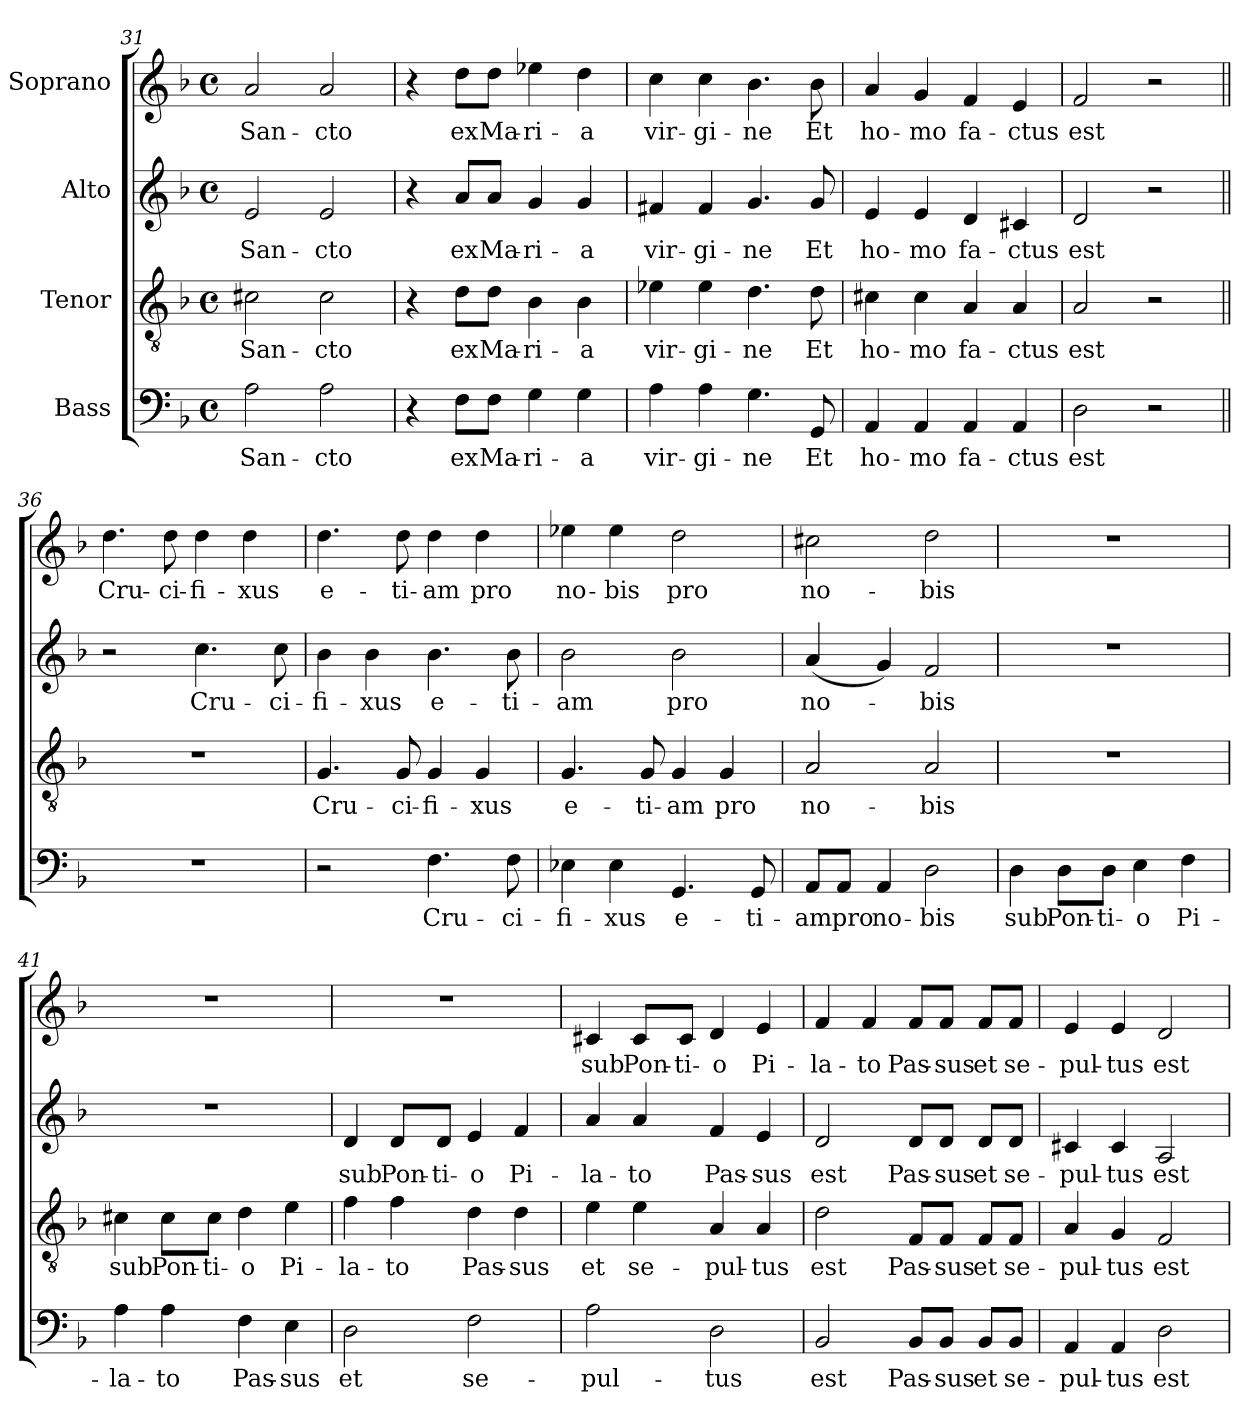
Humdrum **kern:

**kern	**text	**kern	**text	**kern	**text	**kern	**text
*part4	*part4	*part3	*part3	*part2	*part2	*part1	*part1
*staff4	*staff4	*staff3	*staff3	*staff2	*staff2	*staff1	*staff1
*I"Bass	*	*I"Tenor	*	*I"Alto	*	*I"Soprano	*
!!LO:LB:g=z
*clefF4	*	*clefGv2	*	*clefG2	*	*clefG2	*
*k[b-]	*	*k[b-]	*	*k[b-]	*	*k[b-]	*
*F:	*	*F:	*	*F:	*	*F:	*
*M4/4	*	*M4/4	*	*M4/4	*	*M4/4	*
*met(c)	*	*met(c)	*	*met(c)	*	*met(c)	*
=31	=31	=31	=31	=31	=31	=31	=31
2A\	San-	2c#X\	San-	2e/	San-	2a/	San-
2A\	-cto	2c#\	-cto	2e/	-cto	2a/	-cto
=32	=32	=32	=32	=32	=32	=32	=32
4r	.	4r	.	4r	.	4r	.
8F\L	ex	8d\L	ex	8a/L	ex	8dd\L	ex
8F\J	Ma-	8d\J	Ma-	8a/J	Ma-	8dd\J	Ma-
4G\	-ri-	4B-\	-ri-	4g/	-ri-	4ee-X\	-ri-
4G\	-a	4B-\	-a	4g/	-a	4dd\	-a
=33	=33	=33	=33	=33	=33	=33	=33
4A\	vir-	4e-X\	vir-	4f#X/	vir-	4cc\	vir-
4A\	-gi-	4e-\	-gi-	4f#/	-gi-	4cc\	-gi-
4.G\	-ne	4.d\	-ne	4.g/	-ne	4.b-\	-ne
8GG/	Et	8d\	Et	8g/	Et	8b-\	Et
=34	=34	=34	=34	=34	=34	=34	=34
4AA/	-ho-	4c#X\	ho-	4e/	ho-	4a/	ho-
4AA/	mo	4c#\	-mo	4e/	-mo	4g/	-mo
4AA/	-fa-	4A/	fa-	4d/	fa-	4f/	fa-
4AA/	-ctus	4A/	-ctus	4c#X/	-ctus	4e/	-ctus
=35	=35	=35	=35	=35	=35	=35	=35
2D\	est	2A/	est	2d/	est	2f/	est
2r	.	2r	.	2r	.	2r	.
!!LO:PB:g=z
=36||	=36||	=36||	=36||	=36||	=36||	=36||	=36||
1r	.	1r	.	2r	.	4.dd\	Cru-
.	.	.	.	.	.	8dd\	-ci-
.	.	.	.	4.cc\	Cru-	4dd\	-fi-
.	.	.	.	.	.	4dd\	-xus
.	.	.	.	8cc\	-ci-	.	.
=37	=37	=37	=37	=37	=37	=37	=37
2r	.	4.G/	Cru-	4b-\	-fi-	4.dd\	e-
.	.	.	.	4b-\	-xus	.	.
.	.	8G/	-ci-	.	.	8dd\	-ti-
4.F\	Cru-	4G/	-fi-	4.b-\	e-	4dd\	-am
.	.	4G/	-xus	.	.	4dd\	pro
8F\	-ci-	.	.	8b-\	-ti-	.	.
=38	=38	=38	=38	=38	=38	=38	=38
4E-X\	-fi-	4.G/	e-	2b-\	-am	4ee-X\	no-
4E-\	-xus	.	.	.	.	4ee-\	-bis
.	.	8G/	-ti-	.	.	.	.
4.GG/	e-	4G/	-am	2b-\	pro	2dd\	pro
.	.	4G/	pro	.	.	.	.
8GG/	-ti-	.	.	.	.	.	.
=39	=39	=39	=39	=39	=39	=39	=39
8AA/L	-am	2A/	no-	(4a/	no-	2cc#X\	no-
8AA/J	pro	.	.	.	.	.	.
4AA/	no-	.	.	4g/)	.	.	.
2D\	-bis	2A/	-bis	2f/	-bis	2dd\	-bis
=40	=40	=40	=40	=40	=40	=40	=40
4D\	sub	1r	.	1r	.	1r	.
8D\L	Pon-	.	.	.	.	.	.
8D\J	-ti-	.	.	.	.	.	.
4E\	-o	.	.	.	.	.	.
4F\	Pi-	.	.	.	.	.	.
!!LO:LB:g=z
=41	=41	=41	=41	=41	=41	=41	=41
4A\	-la-	4c#X\	sub	1r	.	1r	.
4A\	-to	8c#\L	Pon-	.	.	.	.
.	.	8c#\J	-ti-	.	.	.	.
4F\	Pas-	4d\	-o	.	.	.	.
4E\	-sus	4e\	Pi-	.	.	.	.
=42	=42	=42	=42	=42	=42	=42	=42
2D\	et	4f\	-la-	4d/	sub	1r	.
.	.	4f\	-to	8d/L	Pon-	.	.
.	.	.	.	8d/J	-ti-	.	.
2F\	se-	4d\	Pas-	4e/	-o	.	.
.	.	4d\	-sus	4f/	Pi-	.	.
=43	=43	=43	=43	=43	=43	=43	=43
2A\	-pul-	4e\	et	4a/	-la-	4c#X/	sub
.	.	4e\	se-	4a/	-to	8c#/L	Pon-
.	.	.	.	.	.	8c#/J	-ti-
2D\	-tus	4A/	-pul-	4f/	Pas-	4d/	-o
.	.	4A/	-tus	4e/	-sus	4e/	Pi-
=44	=44	=44	=44	=44	=44	=44	=44
2BB-/	est	2d\	est	2d/	est	4f/	-la-
.	.	.	.	.	.	4f/	-to
8BB-/L	Pas-	8F/L	Pas-	8d/L	Pas-	8f/L	Pas-
8BB-/J	-sus	8F/J	-sus	8d/J	-sus	8f/J	-sus
8BB-/L	et	8F/L	et	8d/L	et	8f/L	et
8BB-/J	se-	8F/J	se-	8d/J	se-	8f/J	se-
=45	=45	=45	=45	=45	=45	=45	=45
4AA/	-pul-	4A/	-pul-	4c#X/	-pul-	4e/	-pul-
4AA/	-tus	4G/	-tus	4c#/	-tus	4e/	-tus
2D\	est	2F/	est	2A/	est	2d/	est
=	=	=	=	=	=	=	=
*-	*-	*-	*-	*-	*-	*-	*-
